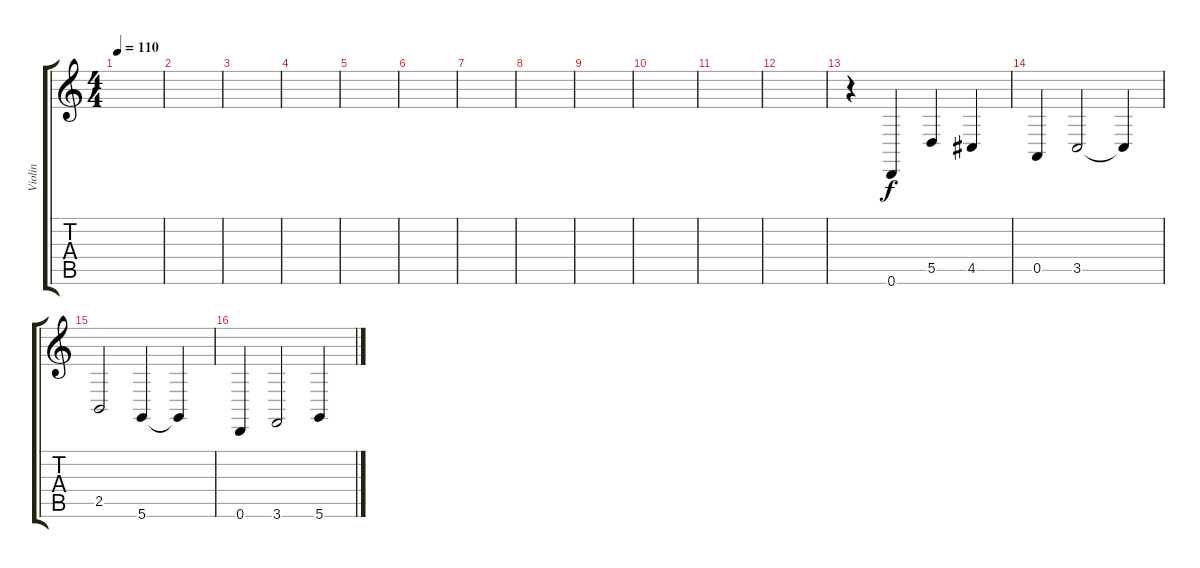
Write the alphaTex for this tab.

\track ("Violin" "Violin") {instrument violin}
\staff {score tabs}
\tuning (E4 B3 G3 D3 A2 D2) {hide}
\ts (4 4)
\tempo 110
\clef g2
\ks c
|
|
|
|
|
|
|
|
|
|
|
|
r.4 0.6.4 5.5.4 4.5.4 |
0.5.4 3.5.2 3.5{t}.4 |
2.5.2 5.6.4 5.6{t}.4 |
0.6.4 3.6.2 5.6.4
